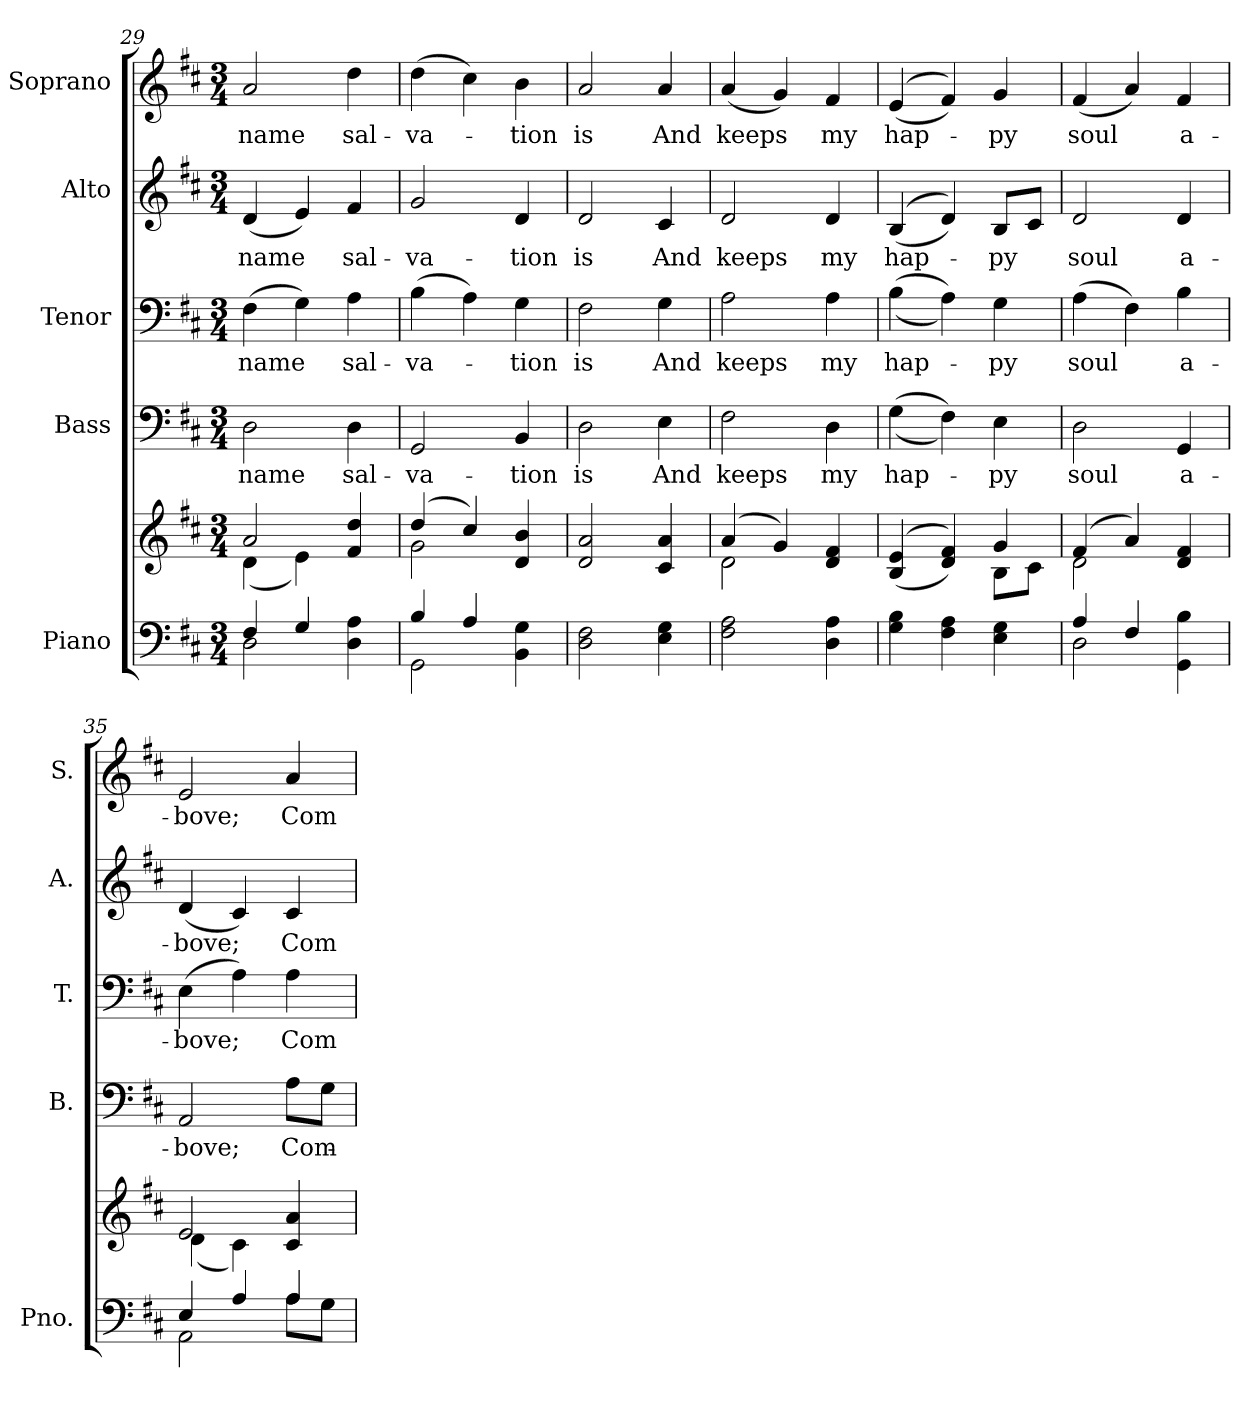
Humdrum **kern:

**kern	**kern	**kern	**text	**kern	**text	**kern	**text	**kern	**text
*part5	*part5	*part4	*part4	*part3	*part3	*part2	*part2	*part1	*part1
*staff6	*staff5	*staff4	*staff4	*staff3	*staff3	*staff2	*staff2	*staff1	*staff1
*I"Piano	*	*I"Bass	*	*I"Tenor	*	*I"Alto	*	*I"Soprano	*
*I'Pno.	*	*I'B.	*	*I'T.	*	*I'A.	*	*I'S.	*
*clefF4	*clefG2	*clefF4	*	*clefF4	*	*clefG2	*	*clefG2	*
*k[f#c#]	*k[f#c#]	*k[f#c#]	*	*k[f#c#]	*	*k[f#c#]	*	*k[f#c#]	*
*D:	*D:	*D:	*	*D:	*	*D:	*	*D:	*
*M3/4	*M3/4	*M3/4	*	*M3/4	*	*M3/4	*	*M3/4	*
=29	=29	=29	=29	=29	=29	=29	=29	=29	=29
*^	*^	*	*	*	*	*	*	*	*
!	!	!	!	!	!LO:LY:b:color=#000000	!	!	!	!	!	!
!	!	!	!	!	!	!	!LO:LY:b:color=#000000	!	!	!	!
!	!	!	!	!	!	!	!	!	!LO:LY:b:color=#000000	!	!
!	!	!	!	!	!	!	!	!	!	!	!LO:LY:b:color=#000000
4F#i/	2Di\	2ai/	(4di\	2Di\	name	(4F#i\	name	(4di/	name	2ai/	name
4Gi/	.	.	4ei\)	.	.	4Gi\)	.	4ei/)	.	.	.
!	!	!	!	!	!LO:LY:b:color=#000000	!	!	!	!	!	!
!	!	!	!	!	!	!	!LO:LY:b:color=#000000	!	!	!	!
!	!	!	!	!	!	!	!	!	!LO:LY:b:color=#000000	!	!
!	!	!	!	!	!	!	!	!	!	!	!LO:LY:b:color=#000000
4Di\ 4Ai	4ryy	4f#i/ 4ddi	4ryy	4Di\	sal-	4Ai\	sal-	4f#i/	sal-	4ddi\	sal-
=30	=30	=30	=30	=30	=30	=30	=30	=30	=30	=30	=30
!	!	!	!	!	!LO:LY:b:color=#000000	!	!	!	!	!	!
!	!	!	!	!	!	!	!LO:LY:b:color=#000000	!	!	!	!
!	!	!	!	!	!	!	!	!	!LO:LY:b:color=#000000	!	!
!	!	!	!	!	!	!	!	!	!	!	!LO:LY:b:color=#000000
4Bi/	2GGi\	(4ddi/	2gi\	2GGi/	-va-	(4Bi\	-va-	2gi/	-va-	(4ddi\	-va-
4Ai/	.	4cc#i/)	.	.	.	4Ai\)	.	.	.	4cc#i\)	.
!	!	!	!	!	!LO:LY:b:color=#000000	!	!	!	!	!	!
!	!	!	!	!	!	!	!LO:LY:b:color=#000000	!	!	!	!
!	!	!	!	!	!	!	!	!	!LO:LY:b:color=#000000	!	!
!	!	!	!	!	!	!	!	!	!	!	!LO:LY:b:color=#000000
4BBi\ 4Gi	4ryy	4di/ 4bi	4ryy	4BBi/	-tion	4Gi\	-tion	4di/	-tion	4bi\	-tion
*v	*v	*	*	*	*	*	*	*	*	*	*
*	*v	*v	*	*	*	*	*	*	*	*
!!LO:PB:g=z
=31	=31	=31	=31	=31	=31	=31	=31	=31	=31
*^	*^	*	*	*	*	*	*	*	*
!	!	!	!	!	!LO:LY:b:color=#000000	!	!	!	!	!	!
*v	*v	*	*	*	*	*	*	*	*	*	*
*	*v	*v	*	*	*	*	*	*	*	*
*^	*^	*	*	*	*	*	*	*	*
!	!	!	!	!	!	!	!LO:LY:b:color=#000000	!	!	!	!
*v	*v	*	*	*	*	*	*	*	*	*	*
*	*v	*v	*	*	*	*	*	*	*	*
*^	*^	*	*	*	*	*	*	*	*
!	!	!	!	!	!	!	!	!	!LO:LY:b:color=#000000	!	!
*v	*v	*	*	*	*	*	*	*	*	*	*
*	*v	*v	*	*	*	*	*	*	*	*
*^	*^	*	*	*	*	*	*	*	*
!	!	!	!	!	!	!	!	!	!	!	!LO:LY:b:color=#000000
*v	*v	*	*	*	*	*	*	*	*	*	*
*	*v	*v	*	*	*	*	*	*	*	*
2Di\ 2F#i	2di/ 2ai	2Di\	is	2F#i\	is	2di/	is	2ai/	is
!	!	!	!LO:LY:b:color=#000000	!	!	!	!	!	!
!	!	!	!	!	!LO:LY:b:color=#000000	!	!	!	!
!	!	!	!	!	!	!	!LO:LY:b:color=#000000	!	!
!	!	!	!	!	!	!	!	!	!LO:LY:b:color=#000000
4Ei\ 4Gi	4c#i/ 4ai	4Ei\	And	4Gi\	And	4c#i/	And	4ai/	And
=32	=32	=32	=32	=32	=32	=32	=32	=32	=32
*	*^	*	*	*	*	*	*	*	*
!	!	!	!	!LO:LY:b:color=#000000	!	!	!	!	!	!
!	!	!	!	!	!	!LO:LY:b:color=#000000	!	!	!	!
!	!	!	!	!	!	!	!	!LO:LY:b:color=#000000	!	!
!	!	!	!	!	!	!	!	!	!	!LO:LY:b:color=#000000
2F#i\ 2Ai	(4ai/	2di\	2F#i\	keeps	2Ai\	keeps	2di/	keeps	(4ai/	keeps
.	4gi/)	.	.	.	.	.	.	.	4gi/)	.
!	!	!	!	!LO:LY:b:color=#000000	!	!	!	!	!	!
!	!	!	!	!	!	!LO:LY:b:color=#000000	!	!	!	!
!	!	!	!	!	!	!	!	!LO:LY:b:color=#000000	!	!
!	!	!	!	!	!	!	!	!	!	!LO:LY:b:color=#000000
4Di\ 4Ai	4di/ 4f#i	4ryy	4Di\	my	4Ai\	my	4di/	my	4f#i/	my
=33	=33	=33	=33	=33	=33	=33	=33	=33	=33	=33
!	!	!	!	!LO:LY:b:color=#000000	!	!	!	!	!	!
!	!	!	!	!	!	!LO:LY:b:color=#000000	!	!	!	!
!	!	!	!	!	!	!	!	!LO:LY:b:color=#000000	!	!
!	!	!	!	!	!	!	!	!	!	!LO:LY:b:color=#000000
4Gi\ 4Bi	((4Bi/ 4ei	2ryy	((4Gi\	hap-	((4Bi\	hap-	((4Bi/	hap-	((4ei/	hap-
4F#i\ 4Ai	4di/ 4f#i))	.	4F#i\))	.	4Ai\))	.	4di/))	.	4f#i/))	.
!	!	!	!	!LO:LY:b:color=#000000	!	!	!	!	!	!
!	!	!	!	!	!	!LO:LY:b:color=#000000	!	!	!	!
!	!	!	!	!	!	!	!	!LO:LY:b:color=#000000	!	!
!	!	!	!	!	!	!	!	!	!	!LO:LY:b:color=#000000
4Ei\ 4Gi	4gi/	8Bi\L	4Ei\	-py	4Gi\	-py	8Bi/L	-py	4gi/	-py
.	.	8c#i\J	.	.	.	.	8c#i/J	.	.	.
!!LO:PB:g=z
=34	=34	=34	=34	=34	=34	=34	=34	=34	=34	=34
*^	*	*	*	*	*	*	*	*	*	*
!	!	!	!	!	!LO:LY:b:color=#000000	!	!	!	!	!	!
!	!	!	!	!	!	!	!LO:LY:b:color=#000000	!	!	!	!
!	!	!	!	!	!	!	!	!	!LO:LY:b:color=#000000	!	!
!	!	!	!	!	!	!	!	!	!	!	!LO:LY:b:color=#000000
4Ai/	2Di\	(4f#i/	2di\	2Di\	soul	(4Ai\	soul	2di/	soul	(4f#i/	soul
4F#i/	.	4ai/)	.	.	.	4F#i\)	.	.	.	4ai/)	.
!	!	!	!	!	!LO:LY:b:color=#000000	!	!	!	!	!	!
!	!	!	!	!	!	!	!LO:LY:b:color=#000000	!	!	!	!
!	!	!	!	!	!	!	!	!	!LO:LY:b:color=#000000	!	!
!	!	!	!	!	!	!	!	!	!	!	!LO:LY:b:color=#000000
4GGi\ 4Bi	4ryy	4di/ 4f#i	4ryy	4GGi/	a-	4Bi\	a-	4di/	a-	4f#i/	a-
=35	=35	=35	=35	=35	=35	=35	=35	=35	=35	=35	=35
!	!	!	!	!	!LO:LY:b:color=#000000	!	!	!	!	!	!
!	!	!	!	!	!	!	!LO:LY:b:color=#000000	!	!	!	!
!	!	!	!	!	!	!	!	!	!LO:LY:b:color=#000000	!	!
!	!	!	!	!	!	!	!	!	!	!	!LO:LY:b:color=#000000
4Ei/	2AAi\	2ei/	(4di\	2AAi/	-bove;	(4Ei\	-bove;	(4di/	-bove;	2ei/	-bove;
4Ai/	.	.	4c#i\)	.	.	4Ai\)	.	4c#i/)	.	.	.
!	!	!	!	!	!LO:LY:b:color=#000000	!	!	!	!	!	!
!	!	!	!	!	!	!	!LO:LY:b:color=#000000	!	!	!	!
!	!	!	!	!	!	!	!	!	!LO:LY:b:color=#000000	!	!
!	!	!	!	!	!	!	!	!	!	!	!LO:LY:b:color=#000000
4Ai/	8Ai\L	4c#i/ 4ai	4ryy	8Ai\L	Com-	4Ai\	Com-	4c#i/	Com-	4ai/	Com-
.	8Gi\J	.	.	8Gi\J	.	.	.	.	.	.	.
*v	*v	*	*	*	*	*	*	*	*	*	*
*	*v	*v	*	*	*	*	*	*	*	*
=	=	=	=	=	=	=	=	=	=
*-	*-	*-	*-	*-	*-	*-	*-	*-	*-
